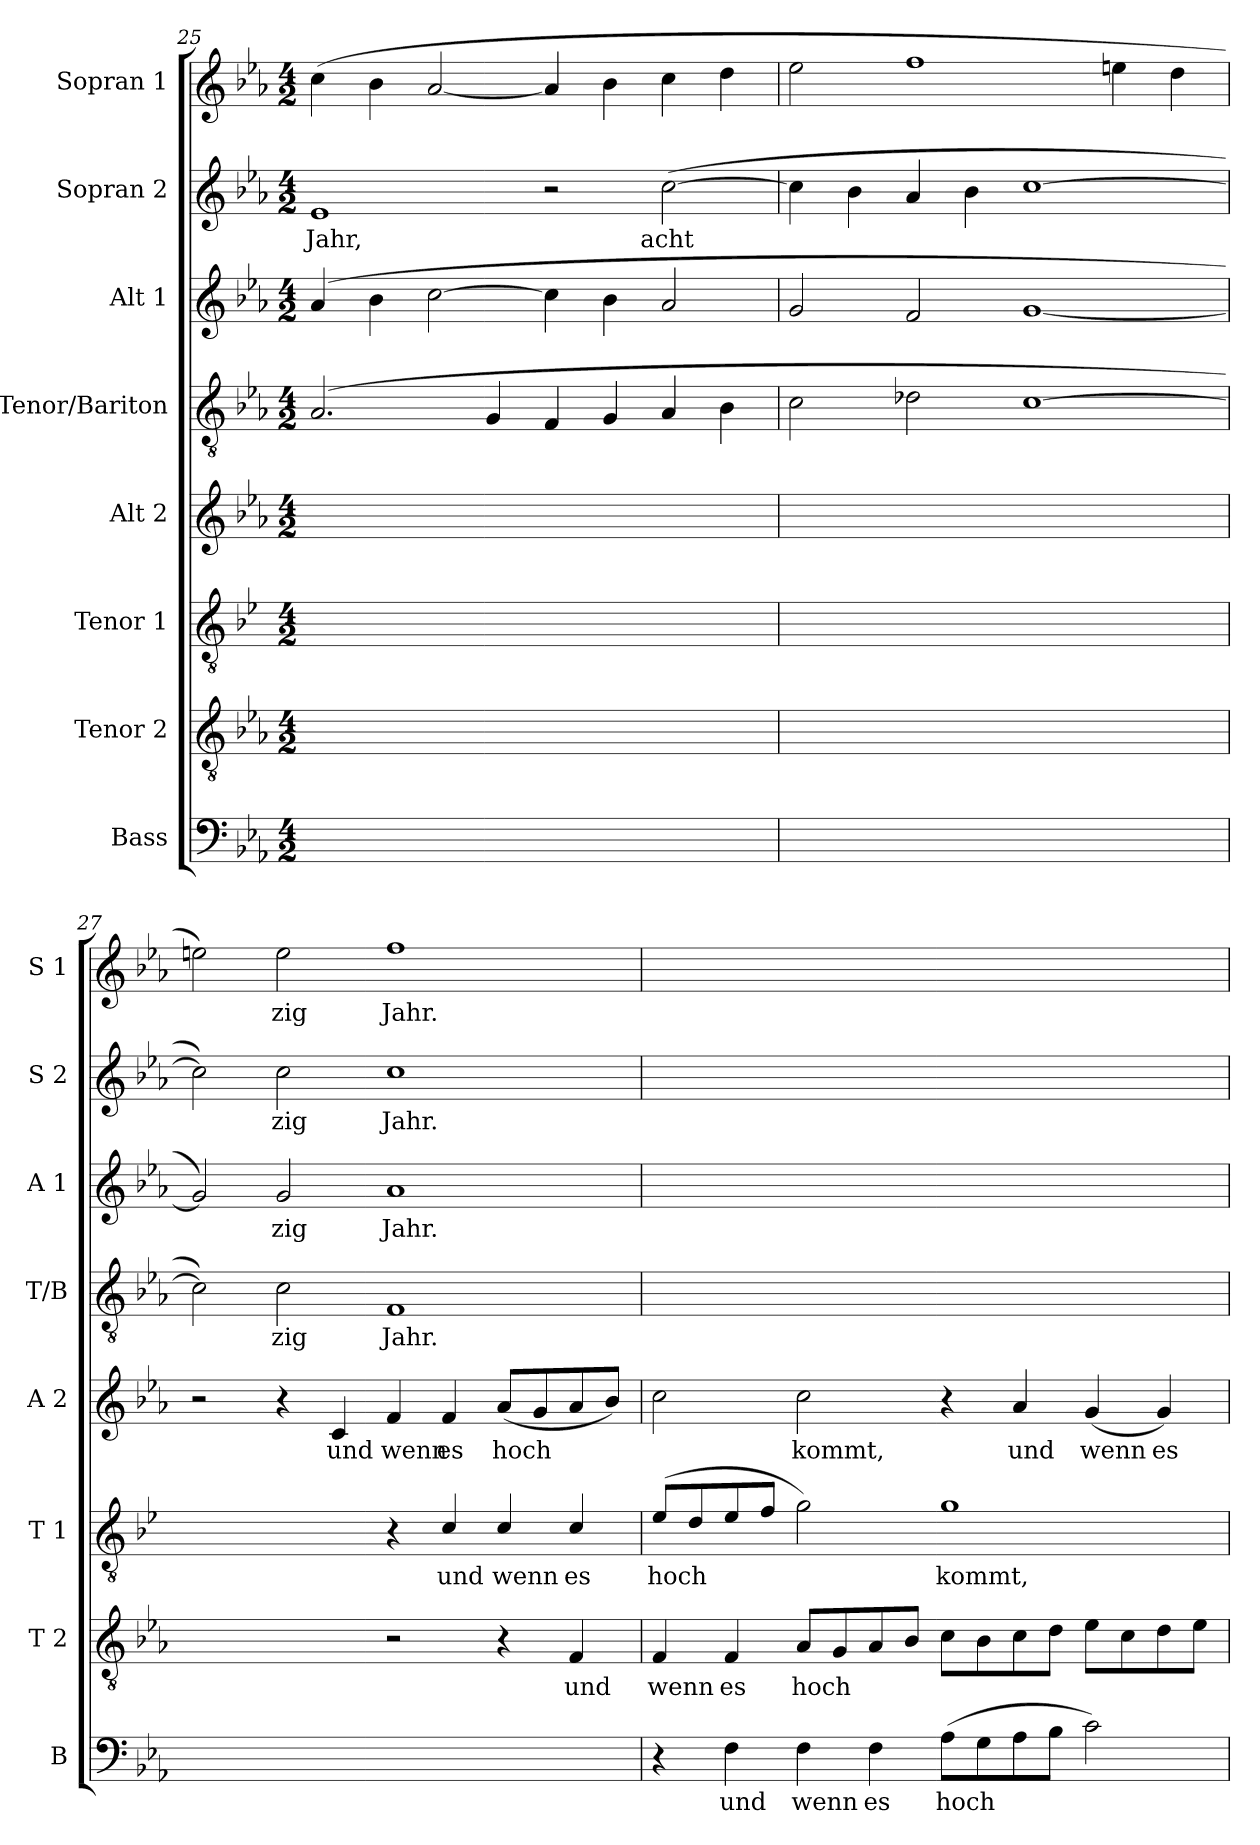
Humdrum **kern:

**kern	**text	**kern	**text	**kern	**text	**kern	**text	**kern	**text	**kern	**text	**kern	**text	**kern	**text
*part8	*part8	*part7	*part7	*part6	*part6	*part5	*part5	*part4	*part4	*part3	*part3	*part2	*part2	*part1	*part1
*staff8	*staff8	*staff7	*staff7	*staff6	*staff6	*staff5	*staff5	*staff4	*staff4	*staff3	*staff3	*staff2	*staff2	*staff1	*staff1
*I"Bass	*	*I"Tenor 2	*	*I"Tenor 1	*	*I"Alt 2	*	*I"Tenor/Bariton	*	*I"Alt 1	*	*I"Sopran 2	*	*I"Sopran 1	*
*I'B	*	*I'T 2	*	*I'T 1	*	*I'A 2	*	*I'T/B	*	*I'A 1	*	*I'S 2	*	*I'S 1	*
!!LO:PB:g=z
*clefF4	*	*clefGv2	*	*clefGv2	*	*clefG2	*	*clefGv2	*	*clefG2	*	*clefG2	*	*clefG2	*
*	*	*	*	*ITrd4c7	*	*	*	*	*	*	*	*	*	*	*
*k[b-e-a-]	*	*k[b-e-a-]	*	*k[b-e-a-]	*	*k[b-e-a-]	*	*k[b-e-a-]	*	*k[b-e-a-]	*	*k[b-e-a-]	*	*k[b-e-a-]	*
*M4/2	*	*M4/2	*	*M4/2	*	*M4/2	*	*M4/2	*	*M4/2	*	*M4/2	*	*M4/2	*
=25	=25	=25	=25	=25	=25	=25	=25	=25	=25	=25	=25	=25	=25	=25	=25
!	!	!	!	!	!	!	!	!	!	!	!	!	!LO:LY:b	!	!
0ryy	.	0ryy	.	0ryy	.	0ryy	.	(2.A-/	.	(4a-/	.	1e-	Jahr,	(4cc\	.
.	.	.	.	.	.	.	.	.	.	4b-\	.	.	.	4b-\	.
.	.	.	.	.	.	.	.	.	.	[2cc\	.	.	.	[2a-/	.
.	.	.	.	.	.	.	.	4G/	.	.	.	.	.	.	.
.	.	.	.	.	.	.	.	4F/	.	4cc\]	.	2r	.	4a-/]	.
.	.	.	.	.	.	.	.	4G/	.	4b-\	.	.	.	4b-\	.
!	!	!	!	!	!	!	!	!	!	!	!	!	!LO:LY:b	!	!
.	.	.	.	.	.	.	.	4A-/	.	2a-/	.	([2cc\	acht	4cc\	.
.	.	.	.	.	.	.	.	4B-\	.	.	.	.	.	4dd\	.
=26	=26	=26	=26	=26	=26	=26	=26	=26	=26	=26	=26	=26	=26	=26	=26
0ryy	.	0ryy	.	0ryy	.	0ryy	.	2c\	.	2g/	.	4cc\]	.	2ee-\	.
.	.	.	.	.	.	.	.	.	.	.	.	4b-\	.	.	.
.	.	.	.	.	.	.	.	2d-X\	.	2f/	.	4a-/	.	1ff	.
.	.	.	.	.	.	.	.	.	.	.	.	4b-\	.	.	.
.	.	.	.	.	.	.	.	[1c	.	[1g	.	[1cc	.	.	.
.	.	.	.	.	.	.	.	.	.	.	.	.	.	4een\	.
.	.	.	.	.	.	.	.	.	.	.	.	.	.	4dd\	.
=27	=27	=27	=27	=27	=27	=27	=27	=27	=27	=27	=27	=27	=27	=27	=27
0ryy	.	2ryy	.	2ryy	.	2r	.	2c\])	.	2g/])	.	2cc\])	.	2een\)	.
!	!	!	!	!	!	!	!	!	!LO:LY:b	!	!LO:LY:b	!	!LO:LY:b	!	!LO:LY:b
.	.	2ryy	.	2ryy	.	4r	.	2c\	zig	2g/	zig	2cc\	zig	2ee\	zig
!	!	!	!	!	!	!	!LO:LY:b	!	!	!	!	!	!	!	!
.	.	.	.	.	.	4c/	und	.	.	.	.	.	.	.	.
!	!	!	!	!	!	!	!LO:LY:b	!	!LO:LY:b	!	!LO:LY:b	!	!LO:LY:b	!	!LO:LY:b
.	.	2r	.	4r	.	4f/	wenn	1F	Jahr.	1a-	Jahr.	1cc	Jahr.	1ff	Jahr.
!	!	!	!	!	!LO:LY:b	!	!LO:LY:b	!	!	!	!	!	!	!	!
.	.	.	.	4F/	und	4f/	es	.	.	.	.	.	.	.	.
!	!	!	!	!	!LO:LY:b	!	!LO:LY:b	!	!	!	!	!	!	!	!
.	.	4r	.	4F/	wenn	(8a-/L	hoch	.	.	.	.	.	.	.	.
.	.	.	.	.	.	8g/	.	.	.	.	.	.	.	.	.
!	!	!	!LO:LY:b	!	!LO:LY:b	!	!	!	!	!	!	!	!	!	!
.	.	4F/	und	4F/	es	8a-/	.	.	.	.	.	.	.	.	.
.	.	.	.	.	.	8b-/J)	.	.	.	.	.	.	.	.	.
!!LO:LB:g=z
=28	=28	=28	=28	=28	=28	=28	=28	=28	=28	=28	=28	=28	=28	=28	=28
!	!	!	!LO:LY:b	!	!LO:LY:b	!	!LO:LY:b	!	!	!	!	!	!	!	!
4r	.	4F/	wenn	(8A-/L	hoch	2cc\	_	0ryy	.	0ryy	.	0ryy	.	0ryy	.
.	.	.	.	8G/	.	.	.	.	.	.	.	.	.	.	.
!	!LO:LY:b	!	!LO:LY:b	!	!	!	!	!	!	!	!	!	!	!	!
4F\	und	4F/	es	8A-/	.	.	.	.	.	.	.	.	.	.	.
.	.	.	.	8B-/J	.	.	.	.	.	.	.	.	.	.	.
!	!LO:LY:b	!	!LO:LY:b	!	!	!	!LO:LY:b	!	!	!	!	!	!	!	!
4F\	wenn	8A-/L	hoch	2c\)	.	2cc\	kommt,	.	.	.	.	.	.	.	.
.	.	8G/	.	.	.	.	.	.	.	.	.	.	.	.	.
!	!LO:LY:b	!	!	!	!	!	!	!	!	!	!	!	!	!	!
4F\	es	8A-/	.	.	.	.	.	.	.	.	.	.	.	.	.
.	.	8B-/J	.	.	.	.	.	.	.	.	.	.	.	.	.
!	!LO:LY:b	!	!	!	!LO:LY:b	!	!	!	!	!	!	!	!	!	!
(8A-\L	hoch	8c\L	.	1c	kommt,	4r	.	.	.	.	.	.	.	.	.
8G\	.	8B-\	.	.	.	.	.	.	.	.	.	.	.	.	.
!	!	!	!	!	!	!	!LO:LY:b	!	!	!	!	!	!	!	!
8A-\	.	8c\	.	.	.	4a-/	und	.	.	.	.	.	.	.	.
8B-\J	.	8d\J	.	.	.	.	.	.	.	.	.	.	.	.	.
!	!	!	!	!	!	!	!LO:LY:b	!	!	!	!	!	!	!	!
2c\)	.	8e-\L	.	.	.	(4g/	wenn	.	.	.	.	.	.	.	.
.	.	8c\	.	.	.	.	.	.	.	.	.	.	.	.	.
!	!	!	!	!	!	!	!LO:LY:b	!	!	!	!	!	!	!	!
.	.	8d\	.	.	.	4g/)	es	.	.	.	.	.	.	.	.
.	.	8e-\J	.	.	.	.	.	.	.	.	.	.	.	.	.
=	=	=	=	=	=	=	=	=	=	=	=	=	=	=	=
*-	*-	*-	*-	*-	*-	*-	*-	*-	*-	*-	*-	*-	*-	*-	*-
